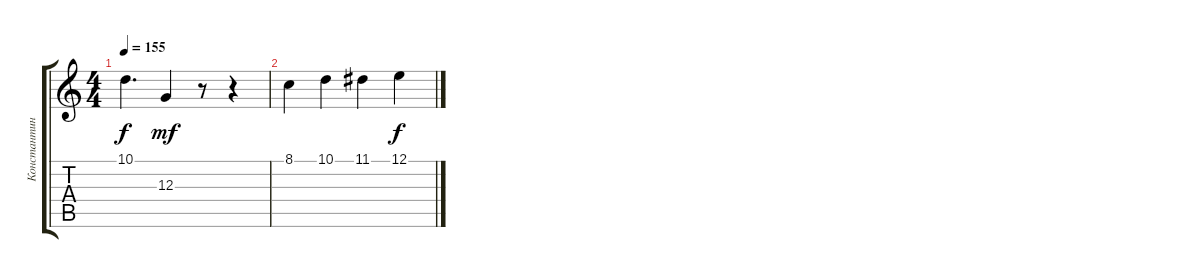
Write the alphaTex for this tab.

\track ("Константин Бекрев (Roland juno DI)" "Константин") {instrument pad7halo}
\staff {score tabs}
\tuning (E4 B3 G3 D3 A2 E2) {hide}
\ts (4 4)
\tempo 155
\clef g2
\ks c
10.1.4{d dy f} 12.3.4{dy mf} r.8 r.4 |
8.1.4 10.1.4 11.1.4 12.1.4{dy f}
